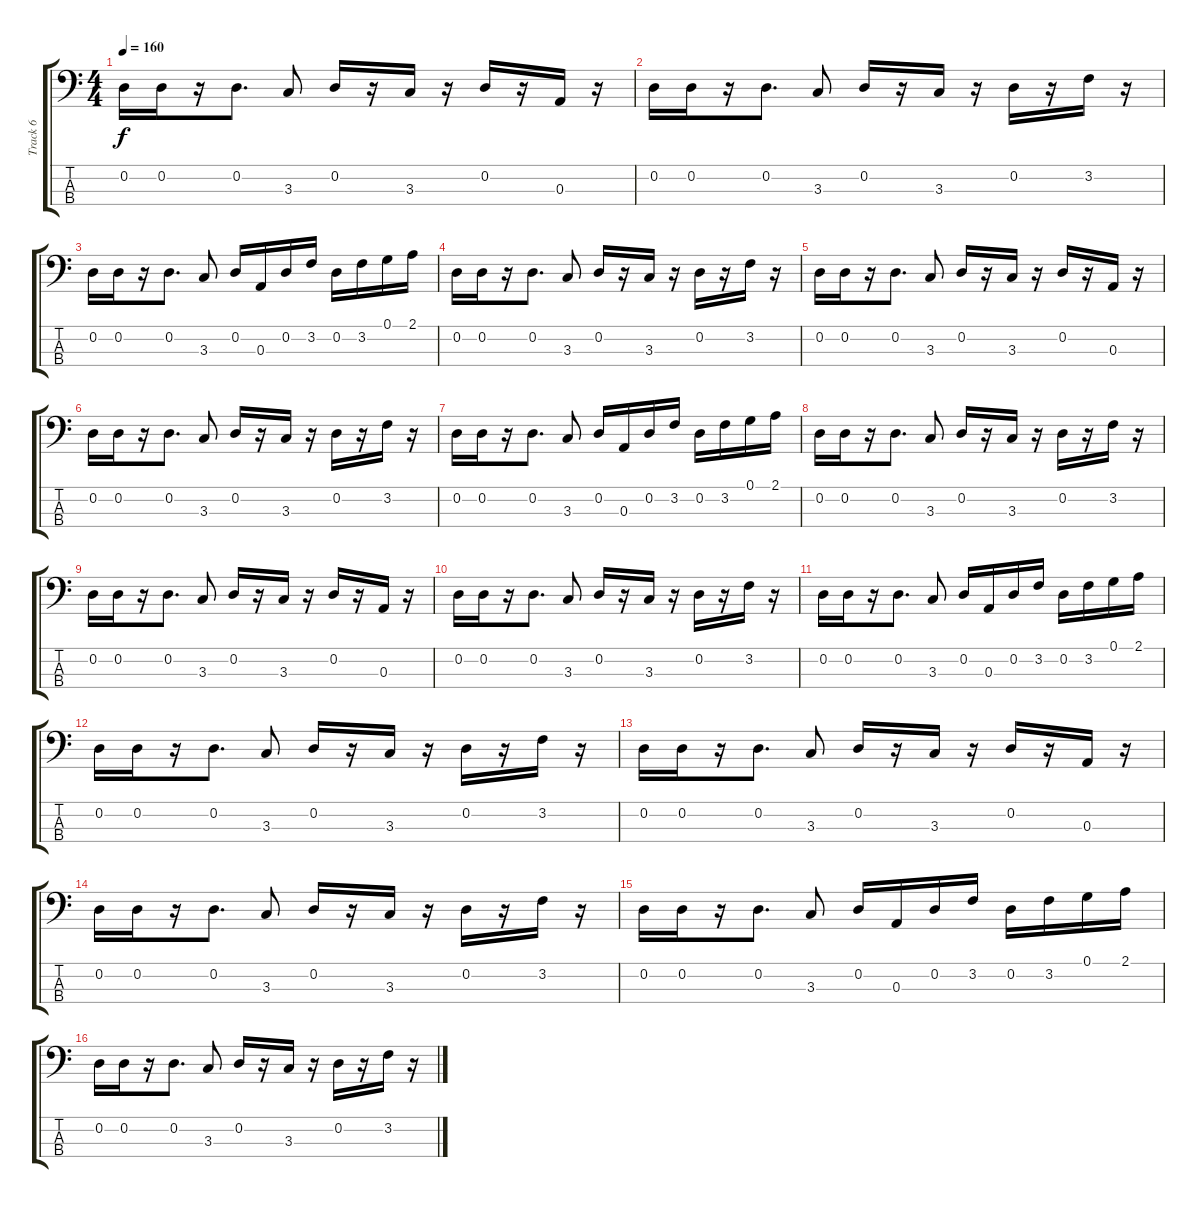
\track ("Track 6" "Track 6") {instrument electricbasspick}
\staff {score tabs}
\tuning (G2 D2 A1 E1) {hide}
\ts (4 4)
\tempo 160
\clef f4
\ks c
0.2.16{dy f} 0.2.16 r.16 0.2.8{d} 3.3.8 0.2.16 r.16 3.3.16 r.16 0.2.16 r.16 0.3.16 r.16 |
0.2.16 0.2.16 r.16 0.2.8{d} 3.3.8 0.2.16 r.16 3.3.16 r.16 0.2.16 r.16 3.2.16 r.16 |
0.2.16 0.2.16 r.16 0.2.8{d} 3.3.8 0.2.16 0.3.16 0.2.16 3.2.16 0.2.16 3.2.16 0.1.16 2.1.16 |
0.2.16 0.2.16 r.16 0.2.8{d} 3.3.8 0.2.16 r.16 3.3.16 r.16 0.2.16 r.16 3.2.16 r.16 |
0.2.16 0.2.16 r.16 0.2.8{d} 3.3.8 0.2.16 r.16 3.3.16 r.16 0.2.16 r.16 0.3.16 r.16 |
0.2.16 0.2.16 r.16 0.2.8{d} 3.3.8 0.2.16 r.16 3.3.16 r.16 0.2.16 r.16 3.2.16 r.16 |
0.2.16 0.2.16 r.16 0.2.8{d} 3.3.8 0.2.16 0.3.16 0.2.16 3.2.16 0.2.16 3.2.16 0.1.16 2.1.16 |
0.2.16 0.2.16 r.16 0.2.8{d} 3.3.8 0.2.16 r.16 3.3.16 r.16 0.2.16 r.16 3.2.16 r.16 |
0.2.16 0.2.16 r.16 0.2.8{d} 3.3.8 0.2.16 r.16 3.3.16 r.16 0.2.16 r.16 0.3.16 r.16 |
0.2.16 0.2.16 r.16 0.2.8{d} 3.3.8 0.2.16 r.16 3.3.16 r.16 0.2.16 r.16 3.2.16 r.16 |
0.2.16 0.2.16 r.16 0.2.8{d} 3.3.8 0.2.16 0.3.16 0.2.16 3.2.16 0.2.16 3.2.16 0.1.16 2.1.16 |
0.2.16 0.2.16 r.16 0.2.8{d} 3.3.8 0.2.16 r.16 3.3.16 r.16 0.2.16 r.16 3.2.16 r.16 |
0.2.16 0.2.16 r.16 0.2.8{d} 3.3.8 0.2.16 r.16 3.3.16 r.16 0.2.16 r.16 0.3.16 r.16 |
0.2.16 0.2.16 r.16 0.2.8{d} 3.3.8 0.2.16 r.16 3.3.16 r.16 0.2.16 r.16 3.2.16 r.16 |
0.2.16 0.2.16 r.16 0.2.8{d} 3.3.8 0.2.16 0.3.16 0.2.16 3.2.16 0.2.16 3.2.16 0.1.16 2.1.16 |
0.2.16 0.2.16 r.16 0.2.8{d} 3.3.8 0.2.16 r.16 3.3.16 r.16 0.2.16 r.16 3.2.16 r.16
